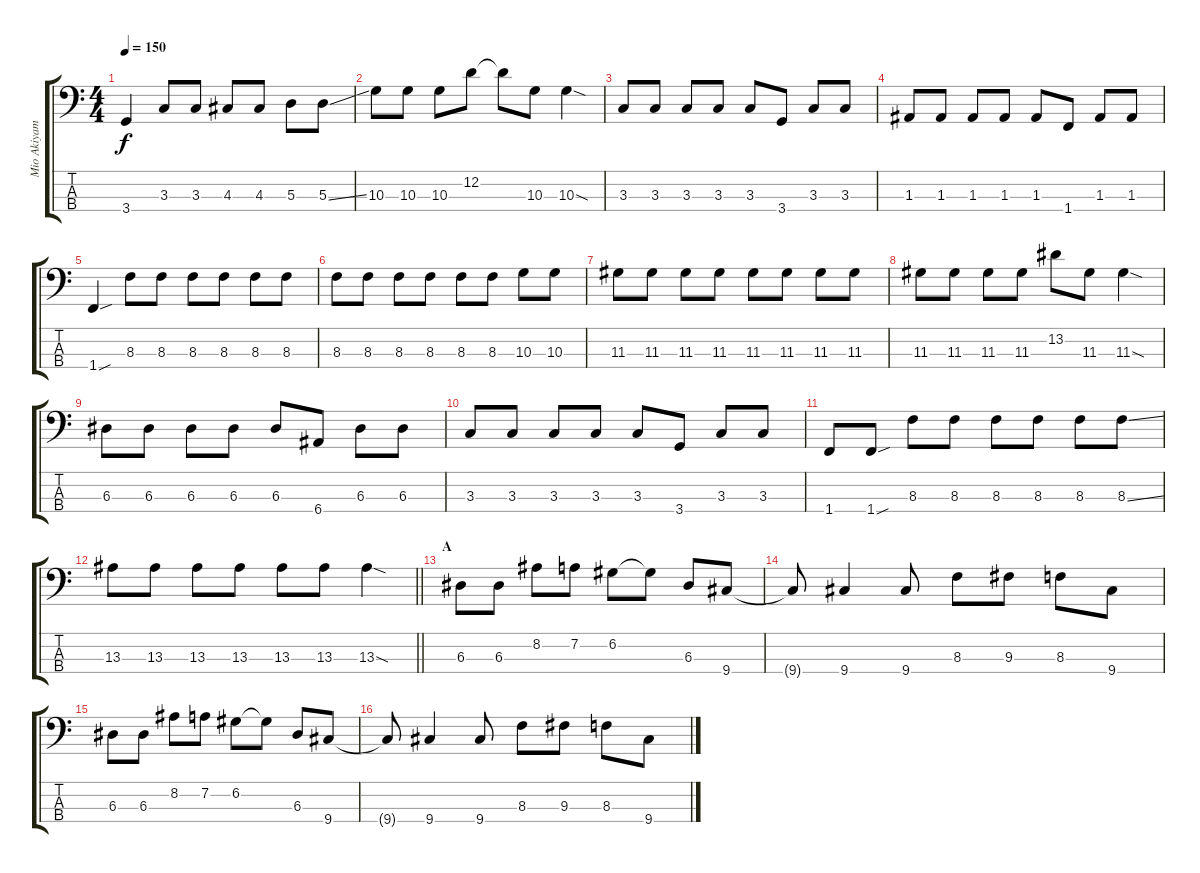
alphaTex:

\track ("Mio Akiyama" "Mio Akiyam") {instrument electricbasspick}
\staff {score tabs}
\tuning (G2 D2 A1 E1) {hide}
\ts (4 4)
\tempo 150
\clef f4
\ks c
3.4.4{dy f} 3.3.8 3.3.8 4.3.8 4.3.8 5.3.8 5.3{ss}.8 |
10.3.8 10.3.8 10.3.8 12.2.8 12.2{t}.8 10.3.8 10.3{sod}.4 |
3.3.8 3.3.8 3.3.8 3.3.8 3.3.8 3.4.8 3.3.8 3.3.8 |
1.3.8 1.3.8 1.3.8 1.3.8 1.3.8 1.4.8 1.3.8 1.3.8 |
1.4{sou}.4 8.3.8 8.3.8 8.3.8 8.3.8 8.3.8 8.3.8 |
8.3.8 8.3.8 8.3.8 8.3.8 8.3.8 8.3.8 10.3.8 10.3.8 |
11.3.8 11.3.8 11.3.8 11.3.8 11.3.8 11.3.8 11.3.8 11.3.8 |
11.3.8 11.3.8 11.3.8 11.3.8 13.2.8 11.3.8 11.3{sod}.4 |
6.3.8 6.3.8 6.3.8 6.3.8 6.3.8 6.4.8 6.3.8 6.3.8 |
3.3.8 3.3.8 3.3.8 3.3.8 3.3.8 3.4.8 3.3.8 3.3.8 |
1.4.8 1.4{sou}.8 8.3.8 8.3.8 8.3.8 8.3.8 8.3.8 8.3{ss}.8 |
\barLineRight lightlight
13.3.8 13.3.8 13.3.8 13.3.8 13.3.8 13.3.8 13.3{sod}.4 |
\section ("" "A")
6.3.8 6.3.8 8.2.8 7.2.8 6.2.8 6.2{t}.8 6.3.8 9.4.8 |
9.4{t}.8 9.4.4 9.4.8 8.3.8 9.3.8 8.3.8 9.4.8 |
6.3.8 6.3.8 8.2.8 7.2.8 6.2.8 6.2{t}.8 6.3.8 9.4.8 |
9.4{t}.8 9.4.4 9.4.8 8.3.8 9.3.8 8.3.8 9.4.8
